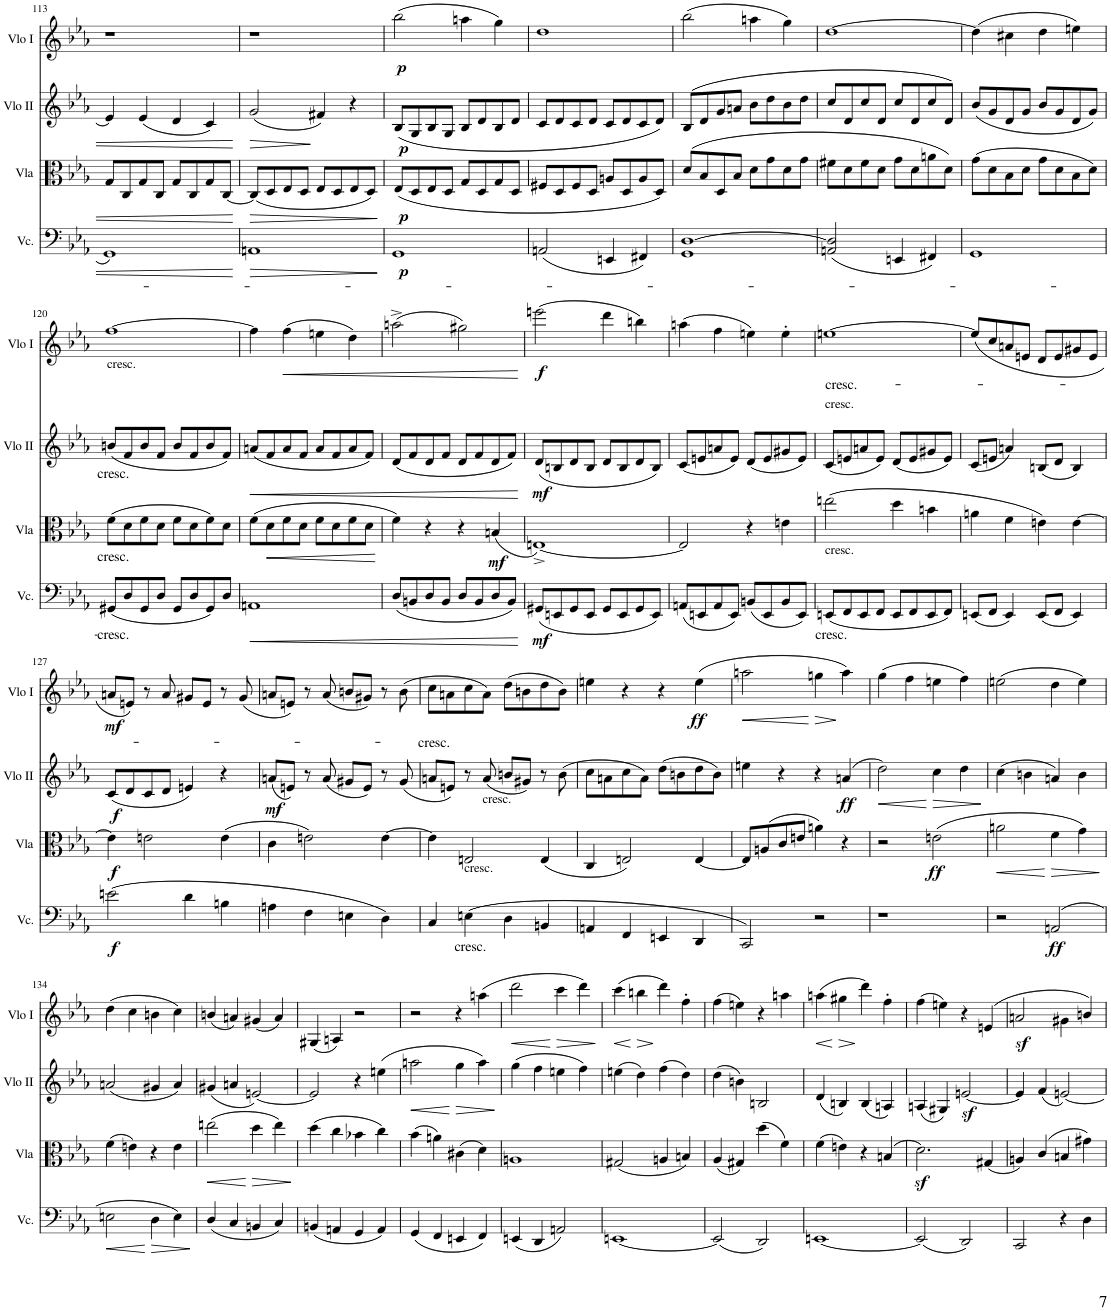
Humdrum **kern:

**kern	**text	**dynam	**kern	**text	**dynam	**kern	**text	**dynam	**kern	**text	**dynam
*part4	*part4	*part4	*part3	*part3	*part3	*part2	*part2	*part2	*part1	*part1	*part1
*staff4	*staff4	*staff4	*staff3	*staff3	*staff3	*staff2	*staff2	*staff2	*staff1	*staff1	*staff1
*I"Violoncello	*	*	*I"Viola	*	*	*I"Violino II	*	*	*I"Violino I	*	*
*I'Vc.	*	*	*I'Vla	*	*	*I'Vlo II	*	*	*I'Vlo I	*	*
!!LO:PB:g=z
*clefF4	*	*	*clefC3	*	*	*clefG2	*	*	*clefG2	*	*
*k[b-e-a-]	*	*	*k[b-e-a-]	*	*	*k[b-e-a-]	*	*	*k[b-e-a-]	*	*
*M4/4	*	*	*M4/4	*	*	*M4/4	*	*	*M4/4	*	*
*met(c)	*	*	*met(c)	*	*	*met(c)	*	*	*met(c)	*	*
=113	=113	=113	=113	=113	=113	=113	=113	=113	=113	=113	=113
1GG	.	.	8G/L	.	.	4e-/]	.	.	1r	.	.
.	.	.	8C/	.	.	.	.	.	.	.	.
.	.	.	8G/	.	.	(4e-/	.	.	.	.	.
.	.	.	8C/J	.	.	.	.	.	.	.	.
.	.	.	8G/L	.	.	4d/	.	.	.	.	.
.	.	.	8C/	.	.	.	.	.	.	.	.
.	.	.	8G/	.	.	4c/)	.	.	.	.	.
.	.	.	[8C/J	.	.	.	.	.	.	.	.
=114	=114	=114	=114	=114	=114	=114	=114	=114	=114	=114	=114
!	!	!LO:HP:b	!	!	!LO:HP:b	!	!	!LO:HP:b	!	!	!
1AAn	.	>	(8C/L]	.	>	(2g/	.	>	1r	.	.
.	.	.	8D/	.	.	.	.	.	.	.	.
.	.	.	8E-/	.	.	.	.	.	.	.	.
.	.	.	8D/J	.	.	.	.	.	.	.	.
.	.	.	8E-/L	.	.	4f#X/)	.	]	.	.	.
.	.	.	8D/	.	.	.	.	.	.	.	.
.	.	.	8E-/	.	.	4r	.	.	.	.	.
.	.	.	8D/J)	.	.	.	.	.	.	.	.
.	.	]	.	.	]	.	.	.	.	.	.
=115	=115	=115	=115	=115	=115	=115	=115	=115	=115	=115	=115
!	!	!LO:DY:b	!	!	!LO:DY:b	!	!	!LO:DY:b	!	!	!LO:DY:b
1GG	.	p	(8E-/L	.	p	(8B-/L	.	p	(2bb-\	.	p
.	.	.	8D/	.	.	8G/	.	.	.	.	.
.	.	.	8E-/	.	.	8B-/	.	.	.	.	.
.	.	.	8D/J	.	.	8G/J	.	.	.	.	.
.	.	.	8G/L	.	.	8B-/L	.	.	4aan\	.	.
.	.	.	8D/	.	.	8d/	.	.	.	.	.
.	.	.	8G/	.	.	8B-/	.	.	4gg\)	.	.
.	.	.	8D/J	.	.	8d/J	.	.	.	.	.
=116	=116	=116	=116	=116	=116	=116	=116	=116	=116	=116	=116
(2AAn/	.	.	8F#X/L	.	.	8c/L	.	.	1dd	.	.
.	.	.	8D/	.	.	8d/	.	.	.	.	.
.	.	.	8F#/	.	.	8c/	.	.	.	.	.
.	.	.	8D/J	.	.	8d/J	.	.	.	.	.
4EEn/	.	.	8An/L	.	.	8c/L	.	.	.	.	.
.	.	.	8D/	.	.	8d/	.	.	.	.	.
4FF#X/)	.	.	8A/	.	.	8c/	.	.	.	.	.
.	.	.	8D/J)	.	.	8d/J)	.	.	.	.	.
=117	=117	=117	=117	=117	=117	=117	=117	=117	=117	=117	=117
1GG [1D	.	.	(8d/L	.	.	(8B-/L	.	.	(2bb-\	.	.
.	.	.	8B-/	.	.	8d/	.	.	.	.	.
.	.	.	8D/	.	.	8g/	.	.	.	.	.
.	.	.	8B-/J	.	.	8an/J	.	.	.	.	.
.	.	.	8d\L	.	.	8b-\L	.	.	4aan\	.	.
.	.	.	8g\	.	.	8dd\	.	.	.	.	.
.	.	.	8d\	.	.	8b-\	.	.	4gg\)	.	.
.	.	.	8g\J	.	.	8dd\J	.	.	.	.	.
=118	=118	=118	=118	=118	=118	=118	=118	=118	=118	=118	=118
(2AAn/ 2D/]	.	.	8f#X\L	.	.	8cc/L	.	.	[1dd	.	.
.	.	.	8d\	.	.	8d/	.	.	.	.	.
.	.	.	8f#\	.	.	8cc/	.	.	.	.	.
.	.	.	8d\J	.	.	8d/J	.	.	.	.	.
4EEn/	.	.	8g\L	.	.	8cc/L	.	.	.	.	.
.	.	.	8d\	.	.	8d/	.	.	.	.	.
4FF#X/)	.	.	8an\	.	.	8cc/	.	.	.	.	.
.	.	.	8d\J)	.	.	8d/J)	.	.	.	.	.
=119	=119	=119	=119	=119	=119	=119	=119	=119	=119	=119	=119
1GG	.	.	(8g\L	.	.	(8b-/L	.	.	(4dd\]	.	.
.	.	.	8d\	.	.	8g/	.	.	.	.	.
.	.	.	8B-\	.	.	8d/	.	.	4cc#X\	.	.
.	.	.	8d\J	.	.	8g/J	.	.	.	.	.
.	.	.	8g\L	.	.	8b-/L	.	.	4dd\	.	.
.	.	.	8d\	.	.	8g/	.	.	.	.	.
.	.	.	8B-\	.	.	8d/	.	.	4een\)	.	.
.	.	.	8d\J)	.	.	8g/J)	.	.	.	.	.
!!LO:LB:g=z
=120	=120	=120	=120	=120	=120	=120	=120	=120	=120	=120	=120
!	!	!	!	!	!	!	!	!	!LO:TX:b:t=cresc.	!	!
!	!LO:LY:b	!	!	!LO:LY:b	!	!	!LO:LY:b	!	!	!	!
(8GG#X/L	cresc.	.	(8f\L	cresc.	.	(8bn/L	cresc.	.	[1ff	.	.
8D/	.	.	8d\	.	.	8f/	.	.	.	.	.
8GG#/	.	.	8f\	.	.	8b/	.	.	.	.	.
8D/J	.	.	8d\J	.	.	8f/J	.	.	.	.	.
8GG#/L	.	.	8f\L	.	.	8b/L	.	.	.	.	.
8D/	.	.	8d\	.	.	8f/	.	.	.	.	.
8GG#/)	.	.	8f\)	.	.	8b/	.	.	.	.	.
8D/J	.	.	8d\J	.	.	8f/J)	.	.	.	.	.
=121	=121	=121	=121	=121	=121	=121	=121	=121	=121	=121	=121
!	!	!LO:HP:b	!	!	!	!	!	!LO:HP:b	!	!	!
1AAn	.	<	(8f\L	.	.	(8an/L	.	<	4ff\]	.	.
!	!	!	!	!	!LO:HP:b	!	!	!	!	!	!
.	.	.	8d\	.	<	8f/	.	.	.	.	.
!	!	!	!	!	!	!	!	!	!	!	!LO:HP:b
.	.	.	8f\	.	.	8a/	.	.	(4ff\	.	<
.	.	.	8d\J	.	.	8f/J	.	.	.	.	.
.	.	.	8f\L	.	.	8a/L	.	.	4een\	.	.
.	.	.	8d\	.	.	8f/	.	.	.	.	.
.	.	.	8f\	.	.	8a/	.	.	4dd\)	.	.
.	.	.	8d\J	.	.	8f/J)	.	.	.	.	.
.	.	.	.	.	[	.	.	.	.	.	.
=122	=122	=122	=122	=122	=122	=122	=122	=122	=122	=122	=122
(8D/L	.	.	4f\)	.	.	(8d/L	.	.	(2aan^\	.	.
8BBn/	.	.	.	.	.	8f/	.	.	.	.	.
8D/	.	.	4r	.	.	8d/	.	.	.	.	.
8BB/J	.	.	.	.	.	8f/J	.	.	.	.	.
8D/L	.	.	4r	.	.	8d/L	.	.	2gg#X\)	.	.
8BB/	.	.	.	.	.	8f/	.	.	.	.	.
!	!	!	!	!	!LO:DY:b	!	!	!	!	!	!
8D/	.	.	(4Bn/	.	mf	8d/	.	.	.	.	.
8BB/J)	.	.	.	.	.	8f/J)	.	.	.	.	.
.	.	[	.	.	.	.	.	[	.	.	[
=123	=123	=123	=123	=123	=123	=123	=123	=123	=123	=123	=123
!	!	!LO:DY:b	!	!	!	!	!	!LO:DY:b	!	!	!LO:DY:b
(8GG#X/L	.	mf	[1En^)	.	.	(8d/L	.	mf	(2eeen\	.	f
8EEn/	.	.	.	.	.	8Bn/	.	.	.	.	.
8GG#/	.	.	.	.	.	8d/	.	.	.	.	.
8EE/J	.	.	.	.	.	8B/J	.	.	.	.	.
8GG#/L	.	.	.	.	.	8d/L	.	.	4ddd\	.	.
8EE/	.	.	.	.	.	8B/	.	.	.	.	.
8GG#/	.	.	.	.	.	8d/	.	.	4bbn\)	.	.
8EE/J)	.	.	.	.	.	8B/J)	.	.	.	.	.
=124	=124	=124	=124	=124	=124	=124	=124	=124	=124	=124	=124
(8AAn/L	.	.	2E/]	.	.	(8c/L	.	.	(4aan\	.	.
8EEn/	.	.	.	.	.	8en/	.	.	.	.	.
8AA/	.	.	.	.	.	8an/	.	.	4ff\	.	.
8EE/J)	.	.	.	.	.	8e/J)	.	.	.	.	.
(8BBn/L	.	.	4r	.	.	(8d/L	.	.	4een\)	.	.
8EE/	.	.	.	.	.	8e/	.	.	.	.	.
8BB/	.	.	4en\	.	.	8g#X/	.	.	4ee'\	.	.
8EE/J)	.	.	.	.	.	8e/J)	.	.	.	.	.
=125	=125	=125	=125	=125	=125	=125	=125	=125	=125	=125	=125
!	!	!	!	!	!	!LO:TX:a:t=cresc.	!	!	!	!	!
!	!	!	!LO:TX:b:t=cresc.	!	!	!	!	!	!	!	!
!	!LO:LY:b	!	!	!	!	!	!	!	!	!LO:LY:b	!
(8EEn/L	cresc.	.	(2een\	.	.	(8c/L	.	.	[1een	cresc.-	.
8FF/	.	.	.	.	.	8en/	.	.	.	.	.
8EE/	.	.	.	.	.	8an/	.	.	.	.	.
8FF/J	.	.	.	.	.	8e/J)	.	.	.	.	.
8EE/L	.	.	4dd\	.	.	(8d/L	.	.	.	.	.
8FF/	.	.	.	.	.	8e/	.	.	.	.	.
8EE/	.	.	4bn\	.	.	8g#X/	.	.	.	.	.
8FF/J)	.	.	.	.	.	8e/J)	.	.	.	.	.
=126	=126	=126	=126	=126	=126	=126	=126	=126	=126	=126	=126
(8EEn/L	.	.	4an\	.	.	(8c/L	.	.	(8ee/L]	.	.
8FF/J	.	.	.	.	.	8en/J	.	.	8cc/	.	.
4EE/)	.	.	4f\	.	.	4an/)	.	.	8an/	.	.
.	.	.	.	.	.	.	.	.	8en/J	.	.
(8EE/L	.	.	4en\)	.	.	(8Bn/L	.	.	8d/L	.	.
8FF/J	.	.	.	.	.	8d/J	.	.	8e/	.	.
4EE/)	.	.	[4e\	.	.	4B/)	.	.	8g#X/	.	.
.	.	.	.	.	.	.	.	.	8e/J	.	.
!!LO:LB:g=z
=127	=127	=127	=127	=127	=127	=127	=127	=127	=127	=127	=127
!	!	!LO:DY:b	!	!	!LO:DY:b	!	!	!LO:DY:b	!	!	!LO:DY:b
(2en\	.	f	4e\]	.	f	(8c/L	.	f	8an/L	.	mf
.	.	.	.	.	.	8d/	.	.	8en/J)	.	.
.	.	.	2en\	.	.	8c/	.	.	8r	.	.
.	.	.	.	.	.	8d/J	.	.	8a/	.	.
4d\	.	.	.	.	.	4en/)	.	.	8g#X/L	.	.
.	.	.	.	.	.	.	.	.	8e/J	.	.
4Bn\	.	.	(4e\	.	.	4r	.	.	8r	.	.
.	.	.	.	.	.	.	.	.	(8g#/	.	.
=128	=128	=128	=128	=128	=128	=128	=128	=128	=128	=128	=128
!	!	!	!	!	!	!	!	!LO:DY:b	!	!	!
4An\	.	.	4c\	.	.	(8an/L	.	mf	8an/L	.	.
.	.	.	.	.	.	8en/J)	.	.	8en/J)	.	.
4F\	.	.	2en\)	.	.	8r	.	.	8r	.	.
.	.	.	.	.	.	(8a/	.	.	(8a/	.	.
4En\	.	.	.	.	.	8g#X/L	.	.	8bn/L	.	.
.	.	.	.	.	.	8e/J)	.	.	8g#X/J)	.	.
4D\)	.	.	[4e\	.	.	8r	.	.	8r	.	.
.	.	.	.	.	.	(8g#/	.	.	(8b\	.	.
=129	=129	=129	=129	=129	=129	=129	=129	=129	=129	=129	=129
!	!	!	!	!	!	!	!	!	!	!LO:LY:b	!
4C/	.	.	4e\]	.	.	8an/L	.	.	8cc\L	-cresc.	.
.	.	.	.	.	.	8en/J)	.	.	8an\	.	.
!	!	!	!LO:TX:b:t=cresc.	!	!	!	!	!	!	!	!
!	!LO:LY:b	!	!	!	!	!	!	!	!	!	!
(4En\	-cresc.	.	2En/	.	.	8r	.	.	8cc\	.	.
!	!	!	!	!	!	!LO:TX:b:t=cresc.	!	!	!	!	!
.	.	.	.	.	.	(8a/	.	.	8a\J)	.	.
4D\	.	.	.	.	.	8bn/L	.	.	(8dd\L	.	.
.	.	.	.	.	.	8g#X/J)	.	.	8bn\	.	.
4BBn/	.	.	(4E/	.	.	8r	.	.	8dd\	.	.
.	.	.	.	.	.	(8b\	.	.	8b\J)	.	.
=130	=130	=130	=130	=130	=130	=130	=130	=130	=130	=130	=130
4AAn/	.	.	4C/	.	.	8cc\L	.	.	4een\	.	.
.	.	.	.	.	.	8an\	.	.	.	.	.
4FF/	.	.	2En/)	.	.	8cc\	.	.	4r	.	.
.	.	.	.	.	.	8a\J)	.	.	.	.	.
4EEn/	.	.	.	.	.	(8dd\L	.	.	4r	.	.
.	.	.	.	.	.	8bn\	.	.	.	.	.
!	!	!	!	!	!	!	!	!	!	!	!LO:DY:b
4DD/	.	.	[4E/	.	.	8dd\	.	.	(4ee\	.	ff
.	.	.	.	.	.	8b\J)	.	.	.	.	.
=131	=131	=131	=131	=131	=131	=131	=131	=131	=131	=131	=131
!	!	!	!	!	!	!	!	!	!	!	!LO:HP:b
2CC/)	.	.	8E/L]	.	.	4een\	.	.	2aan\	.	<
.	.	.	(8An/	.	.	.	.	.	.	.	.
.	.	.	8c/	.	.	4r	.	.	.	.	.
.	.	.	8en/J	.	.	.	.	.	.	.	.
!	!	!	!	!	!	!	!	!	!	!	!LO:HP:n=1:b
2r	.	.	4an\)	.	.	4r	.	.	4ggn\	.	[ >
!	!	!	!	!	!	!	!	!LO:DY:b	!	!	!
.	.	.	4r	.	.	(4an/	.	ff	4aa\)	.	]
=132	=132	=132	=132	=132	=132	=132	=132	=132	=132	=132	=132
!	!	!	!	!	!	!	!	!LO:HP:b	!	!	!
1r	.	.	2r	.	.	2dd\)	.	<	(4gg\	.	.
.	.	.	.	.	.	.	.	.	4ff\	.	.
!	!	!	!	!	!LO:DY:b	!	!	!LO:HP:n=1:b	!	!	!
.	.	.	(2en\	.	ff	4cc\	.	[ >	4een\	.	.
.	.	.	.	.	.	4dd\	.	.	4ff\)	.	.
.	.	.	.	.	.	.	.	]	.	.	.
=133	=133	=133	=133	=133	=133	=133	=133	=133	=133	=133	=133
!	!	!	!	!	!LO:HP:b	!	!	!	!	!	!
2r	.	.	2an\	.	<	(4cc\	.	.	(2een\	.	.
.	.	.	.	.	.	4bn\	.	.	.	.	.
!	!	!LO:DY:b	!	!	!LO:HP:n=1:b	!	!	!	!	!	!
(2AAn/	.	ff	4f\	.	[ >	4an/)	.	.	4dd\	.	.
.	.	.	4g\)	.	.	4b\	.	.	4ee\)	.	.
.	.	.	.	.	]	.	.	.	.	.	.
!!LO:LB:g=z
=134	=134	=134	=134	=134	=134	=134	=134	=134	=134	=134	=134
!	!	!LO:HP:b	!	!	!	!	!	!	!	!	!
2En\	.	<	(4f\	.	.	(2an/	.	.	(4dd\	.	.
.	.	.	4en\)	.	.	.	.	.	4cc\	.	.
!	!	!LO:HP:n=1:b	!	!	!	!	!	!	!	!	!
4D\	.	[ >	4r	.	.	4g#X/	.	.	4bn\	.	.
4E\)	.	.	4e\	.	.	4a/)	.	.	4cc\)	.	.
.	.	]	.	.	.	.	.	.	.	.	.
=135	=135	=135	=135	=135	=135	=135	=135	=135	=135	=135	=135
!	!	!	!	!	!LO:HP:b	!	!	!	!	!	!
(4D/	.	.	(2een\	.	<	(4g#X/	.	.	(4bn/	.	.
4C/	.	.	.	.	.	4an/	.	.	4an/)	.	.
!	!	!	!	!	!LO:HP:n=1:b	!	!	!	!	!	!
4BBn/	.	.	4dd\	.	[ >	[2en/)	.	.	(4g#X/	.	.
4C/)	.	.	4ee\)	.	.	.	.	.	4a/)	.	.
.	.	.	.	.	]	.	.	.	.	.	.
=136	=136	=136	=136	=136	=136	=136	=136	=136	=136	=136	=136
(4BBn/	.	.	(4dd\	.	.	2e/]	.	.	(4G#X/	.	.
4AAn/	.	.	4cc\	.	.	.	.	.	4An/)	.	.
4GG/	.	.	4b-X\	.	.	4r	.	.	2r	.	.
4AA/)	.	.	4cc\)	.	.	(4een\	.	.	.	.	.
=137	=137	=137	=137	=137	=137	=137	=137	=137	=137	=137	=137
!	!	!	!	!	!	!	!	!LO:HP:b	!	!	!
(4GG/	.	.	(4b-\	.	.	2aan\	.	<	2r	.	.
4FF/	.	.	4an\)	.	.	.	.	.	.	.	.
!	!	!	!	!	!	!	!	!LO:HP:n=1:b	!	!	!
4EEn/	.	.	(4c#X\	.	.	4gg\	.	[ >	4r	.	.
4FF/)	.	.	4d\)	.	.	4aa\)	.	.	(4aan\	.	.
.	.	.	.	.	.	.	.	]	.	.	.
=138	=138	=138	=138	=138	=138	=138	=138	=138	=138	=138	=138
!	!	!	!	!	!	!	!	!	!	!	!LO:HP:b
(4EEn/	.	.	1An	.	.	(4gg\	.	.	2ddd\	.	<
4DD/	.	.	.	.	.	4ff\	.	.	.	.	.
!	!	!	!	!	!	!	!	!	!	!	!LO:HP:n=1:b
2AAn/)	.	.	.	.	.	4een\	.	.	4ccc\	.	[ >
.	.	.	.	.	.	4ff\)	.	.	4ddd\)	.	.
.	.	.	.	.	.	.	.	.	.	.	]
=139	=139	=139	=139	=139	=139	=139	=139	=139	=139	=139	=139
!	!	!	!	!	!	!	!	!	!	!	!LO:HP:b
[1EEn	.	.	(2G#X/	.	.	(4een\	.	.	(4ccc\	.	<
!	!	!	!	!	!	!	!	!	!	!	!LO:HP:n=1:b
.	.	.	.	.	.	4dd\)	.	.	4bbn\	.	[ >
.	.	.	4An/	.	.	(4ff\	.	.	4ddd\)	.	]
.	.	.	4Bn/)	.	.	4dd\)	.	.	4ff'\	.	.
=140	=140	=140	=140	=140	=140	=140	=140	=140	=140	=140	=140
(2EE/]	.	.	(4A-/	.	.	(4dd\	.	.	(4ff\	.	.
.	.	.	4G#X/)	.	.	4bn\)	.	.	4een\)	.	.
2DD/)	.	.	(4dd\	.	.	2Bn/	.	.	4r	.	.
.	.	.	4f\)	.	.	.	.	.	4aan\	.	.
=141	=141	=141	=141	=141	=141	=141	=141	=141	=141	=141	=141
!	!	!	!	!	!	!	!	!	!	!	!LO:HP:b
[1EEn	.	.	(4f\	.	.	(4d/	.	.	(4aan\	.	<
!	!	!	!	!	!	!	!	!	!	!	!LO:HP:n=1:b
.	.	.	4en\)	.	.	4Bn/)	.	.	4gg#X\	.	[ >
.	.	.	4r	.	.	(4B/	.	.	4ddd\)	.	]
.	.	.	(4Bn/	.	.	4An/)	.	.	4ff'\	.	.
=142	=142	=142	=142	=142	=142	=142	=142	=142	=142	=142	=142
(2EE/]	.	.	2.dz<\)	.	.	(4An/	.	.	(4ff\	.	.
.	.	.	.	.	.	4G#X/)	.	.	4een\)	.	.
2DD/)	.	.	.	.	.	[2enz</	.	.	4r	.	.
.	.	.	(4G#X/	.	.	.	.	.	(4en/	.	.
=143	=143	=143	=143	=143	=143	=143	=143	=143	=143	=143	=143
2CC/	.	.	4An/)	.	.	4e/]	.	.	2anz</	.	.
.	.	.	(4c/	.	.	(4f/	.	.	.	.	.
4r	.	.	4Bn/	.	.	[2en/)	.	.	4g#X\	.	.
4D\	.	.	4g#X\)	.	.	.	.	.	4bn/)	.	.
=	=	=	=	=	=	=	=	=	=	=	=
*-	*-	*-	*-	*-	*-	*-	*-	*-	*-	*-	*-
